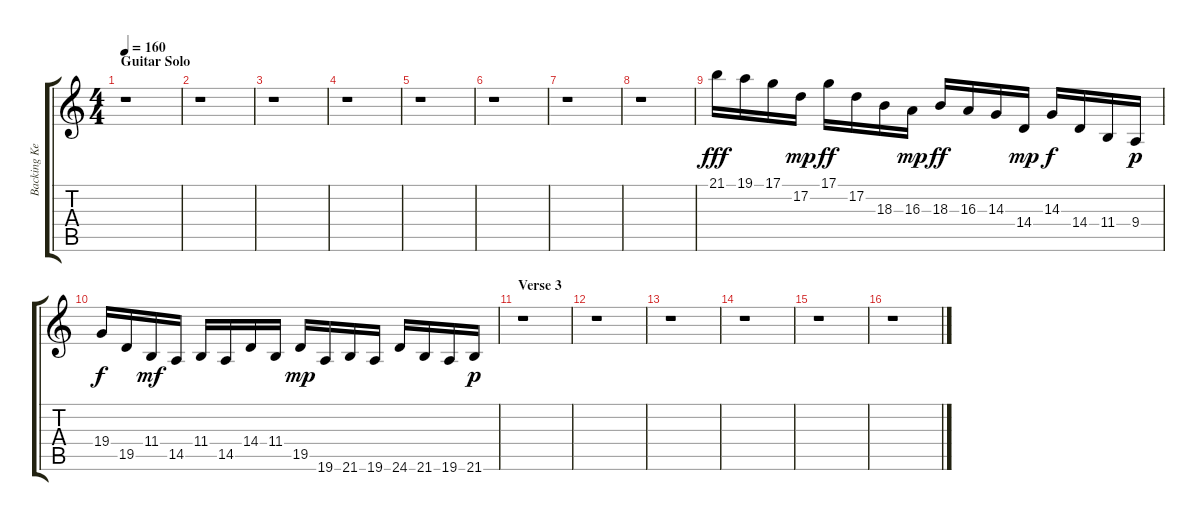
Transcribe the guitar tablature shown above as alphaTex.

\track ("Backing Keyboard Melody" "Backing Ke") {instrument sitar}
\staff {score tabs}
\tuning (D4 A3 F3 C3 G2 D2) {hide}
\ts (4 4)
\section ("" "Guitar Solo")
\tempo 160
\clef g2
\ks c
r.1{dy fff} |
r.1 |
r.1 |
r.1 |
r.1 |
r.1 |
r.1 |
r.1 |
21.1.16{volume 11} 19.1.16 17.1.16 17.2.16{dy mp} 17.1.16{dy ff} 17.2.16 18.3.16 16.3.16{dy mp} 18.3.16{dy ff} 16.3.16 14.3.16 14.4.16{dy mp} 14.3.16{dy f} 14.4.16 11.4.16 9.4.16{dy p} |
19.4.16{dy f} 19.5.16 11.4.16{dy mf} 14.5.16 11.4.16 14.5.16 14.4.16 11.4.16 19.5.16{dy mp} 19.6.16 21.6.16 19.6.16 24.6.16 21.6.16 19.6.16 21.6.16{dy p} |
\section ("" "Verse 3")
r.1 |
r.1 |
r.1 |
r.1 |
r.1 |
r.1
